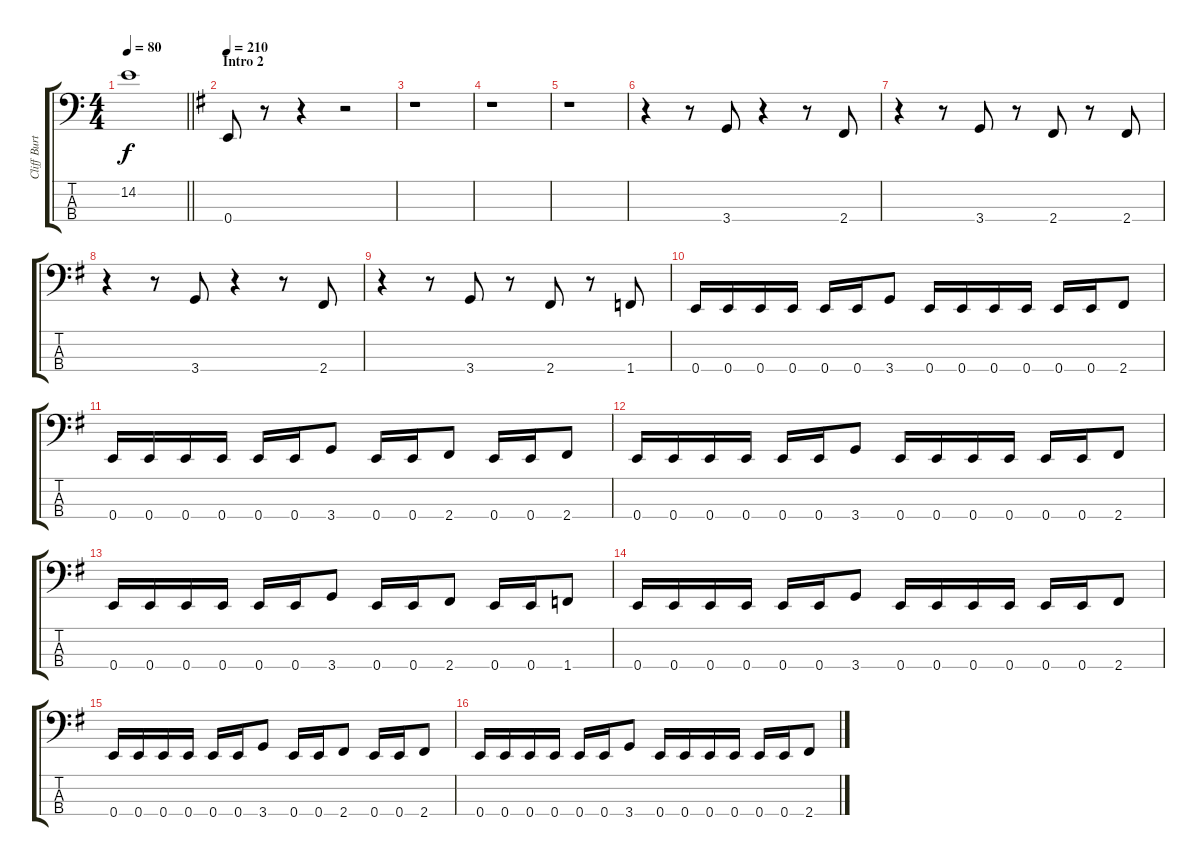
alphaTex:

\track ("Cliff Burton" "Cliff Burt") {instrument electricbassfinger}
\staff {score tabs}
\tuning (G2 D2 A1 E1) {hide}
\ts (4 4)
\tempo 80
\clef f4
\barLineRight lightlight
\ks c
14.2{t}.1{dy f} |
\section ("" "Intro 2")
\tempo 210
\ks g
0.4.8 r.8 r.4 r.2 |
r.1 |
r.1 |
r.1 |
r.4 r.8 3.4.8 r.4 r.8 2.4.8 |
r.4 r.8 3.4.8 r.8 2.4.8 r.8 2.4.8 |
r.4 r.8 3.4.8 r.4 r.8 2.4.8 |
r.4 r.8 3.4.8 r.8 2.4.8 r.8 1.4.8 |
0.4.16 0.4.16 0.4.16 0.4.16 0.4.16 0.4.16 3.4.8 0.4.16 0.4.16 0.4.16 0.4.16 0.4.16 0.4.16 2.4.8 |
0.4.16 0.4.16 0.4.16 0.4.16 0.4.16 0.4.16 3.4.8 0.4.16 0.4.16 2.4.8 0.4.16 0.4.16 2.4.8 |
0.4.16 0.4.16 0.4.16 0.4.16 0.4.16 0.4.16 3.4.8 0.4.16 0.4.16 0.4.16 0.4.16 0.4.16 0.4.16 2.4.8 |
0.4.16 0.4.16 0.4.16 0.4.16 0.4.16 0.4.16 3.4.8 0.4.16 0.4.16 2.4.8 0.4.16 0.4.16 1.4.8 |
0.4.16 0.4.16 0.4.16 0.4.16 0.4.16 0.4.16 3.4.8 0.4.16 0.4.16 0.4.16 0.4.16 0.4.16 0.4.16 2.4.8 |
0.4.16 0.4.16 0.4.16 0.4.16 0.4.16 0.4.16 3.4.8 0.4.16 0.4.16 2.4.8 0.4.16 0.4.16 2.4.8 |
0.4.16 0.4.16 0.4.16 0.4.16 0.4.16 0.4.16 3.4.8 0.4.16 0.4.16 0.4.16 0.4.16 0.4.16 0.4.16 2.4.8
